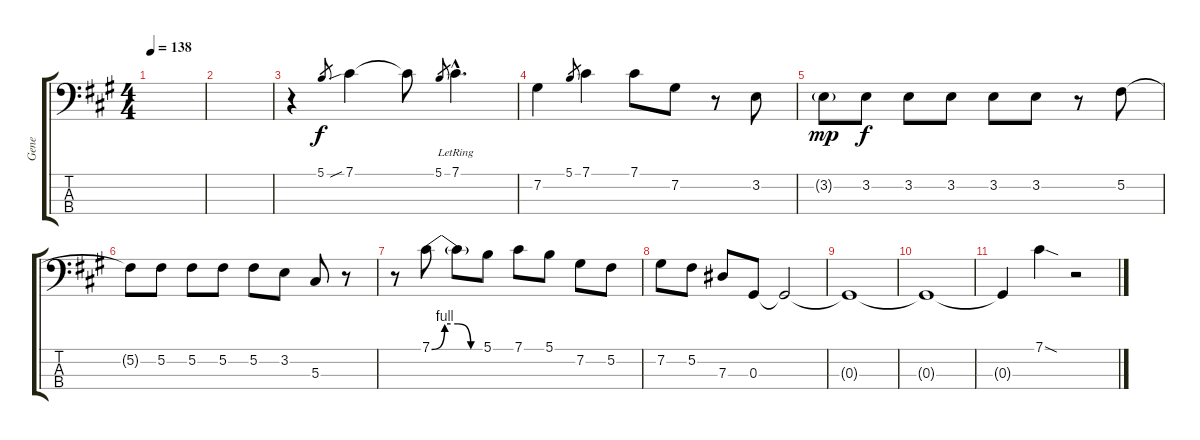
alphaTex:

\track ("Gene" "Gene") {instrument electricbasspick}
\staff {score tabs}
\tuning (Gb2 Db2 Ab1 Eb1) {hide}
\ts (4 4)
\tempo 138
\clef f4
\ks a
|
|
r.4 5.1.8{gr} 7.1{sib}.4 7.1{t}.8 5.1.8{gr} 7.1{hac lr}.4{d} |
7.2.4 5.1.8{gr} 7.1.4 7.1.8 7.2.8 r.8 3.2.8 |
3.2{g}.8{dy mp} 3.2.8{dy f} 3.2.8 3.2.8 3.2.8 3.2.8 r.8 5.2.8 |
5.2{t}.8 5.2.8 5.2.8 5.2.8 5.2.8 3.2.8 5.3.8 r.8 |
r.8 7.1{be (custom 0 0 15 4 30 4 45 0 60 0)}.8 7.1{t}.8 5.1.8 7.1.8 5.1.8 7.2.8 5.2.8 |
7.2.8 5.2.8 7.3.8 0.3.8 0.3{t}.2 |
0.3{t}.1 |
0.3{t}.1 |
0.3{t}.4 7.1{sod}.4 r.2
